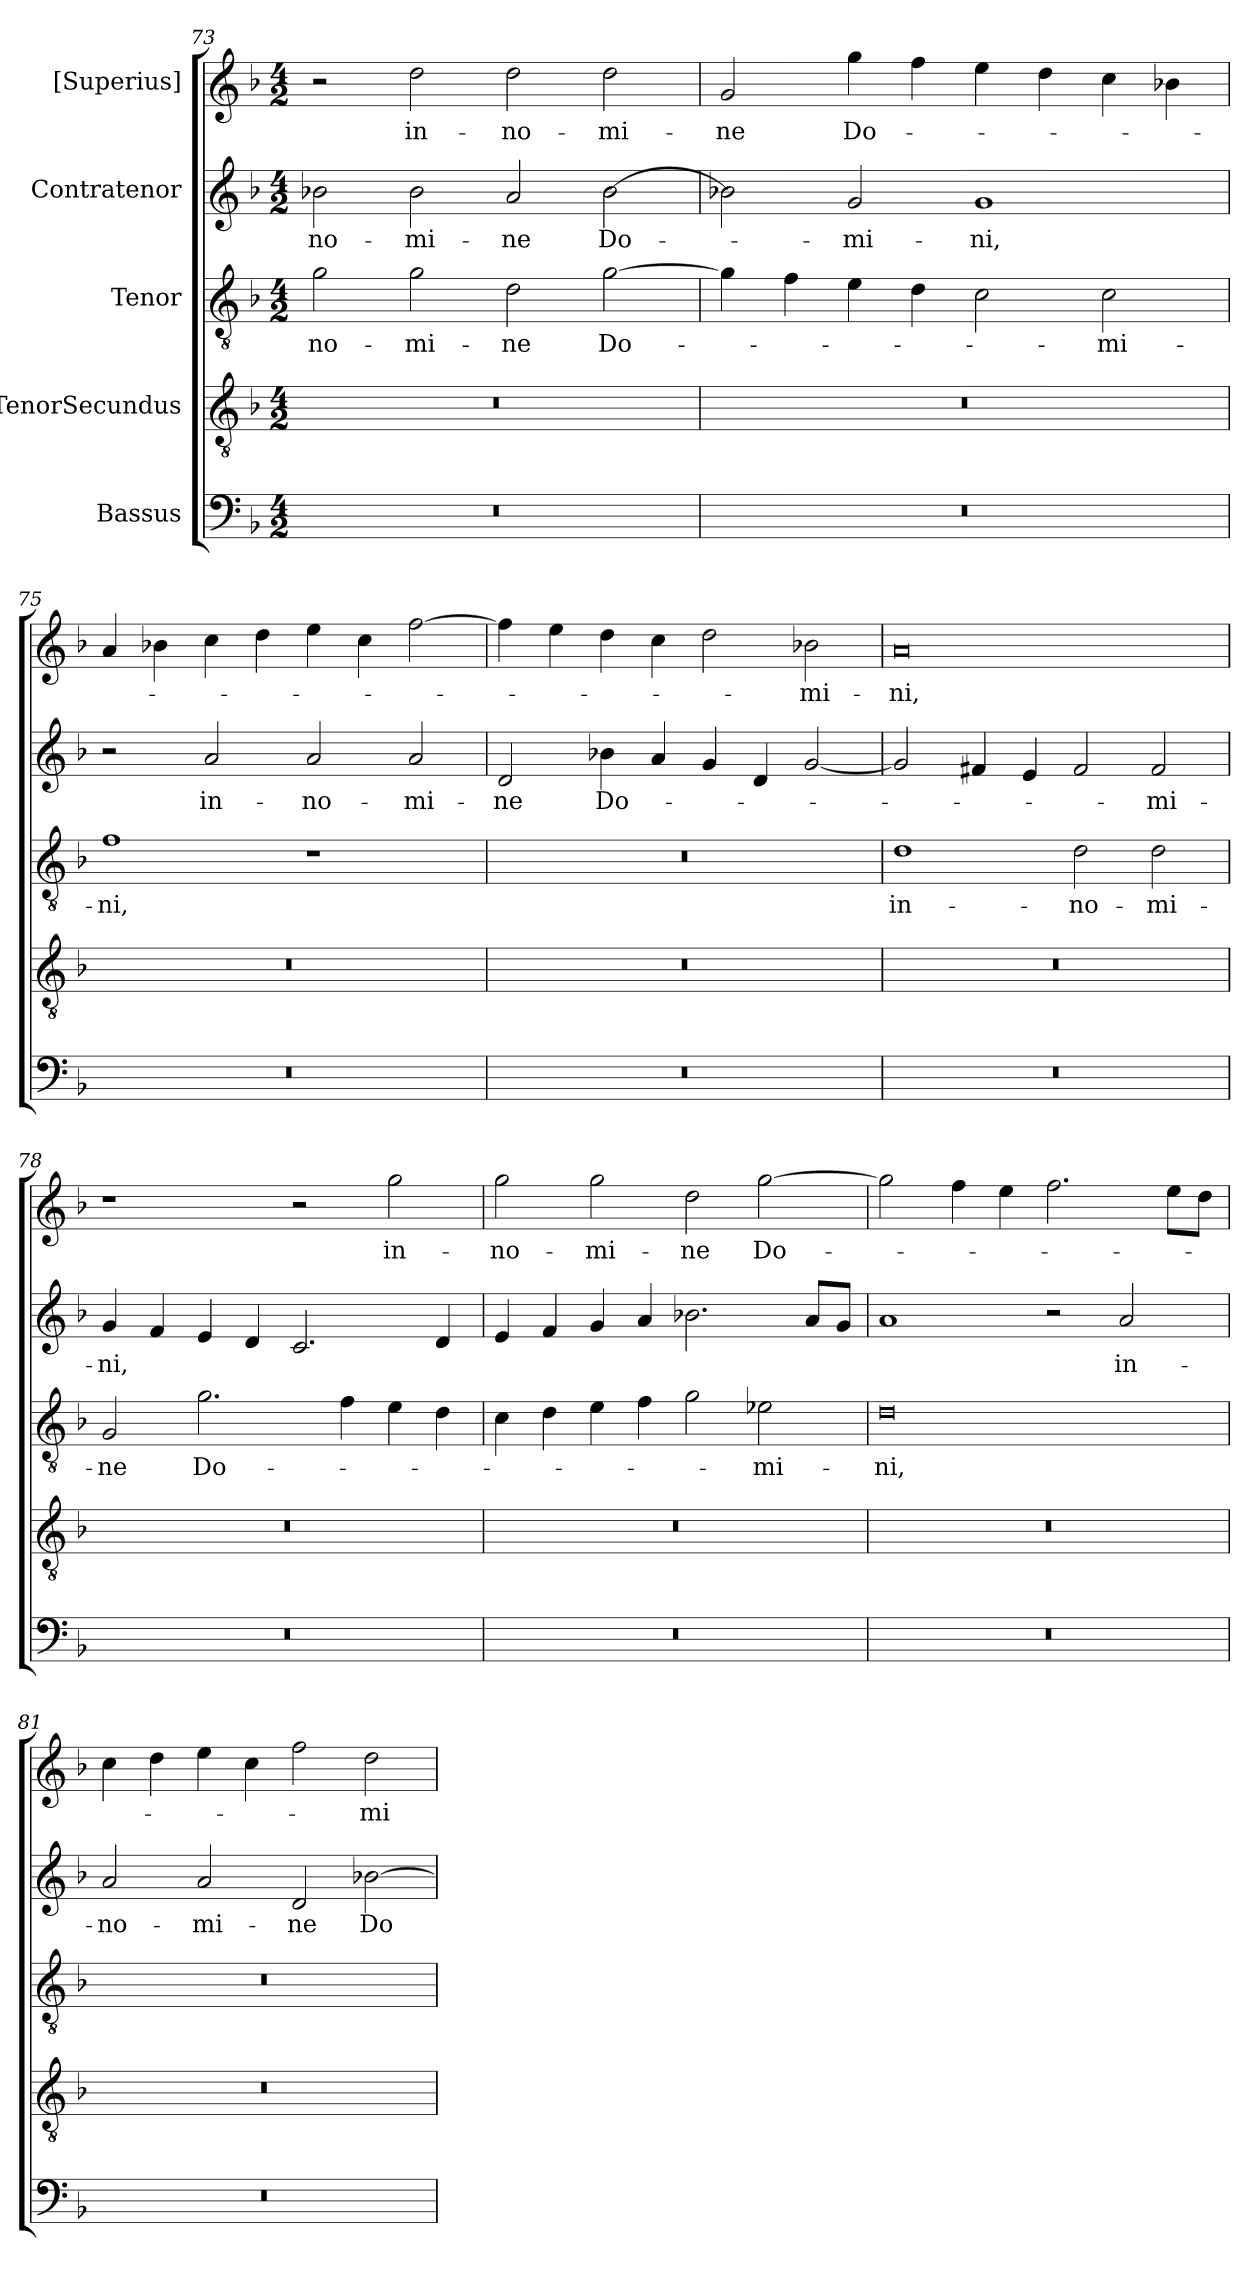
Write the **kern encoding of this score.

**kern	**kern	**kern	**text	**kern	**text	**kern	**text
*part5	*part4	*part3	*part3	*part2	*part2	*part1	*part1
*staff5	*staff4	*staff3	*staff3	*staff2	*staff2	*staff1	*staff1
*I"Bassus	*I"TenorSecundus	*I"Tenor	*	*I"Contratenor	*	*I"[Superius]	*
*clefF4	*clefGv2	*clefGv2	*	*clefG2	*	*clefG2	*
*k[b-]	*k[b-]	*k[b-]	*	*k[b-]	*	*k[b-]	*
*M4/2	*M4/2	*M4/2	*	*M4/2	*	*M4/2	*
=73	=73	=73	=73	=73	=73	=73	=73
0r	0r	2g\	no-	2b-X\	no-	2r	.
.	.	2g\	-mi-	2b-\	-mi-	2dd\	in-
.	.	2d\	-ne	2a/	-ne	2dd\	no-
.	.	[2g\	Do-	[2b-\	Do-	2dd\	-mi-
=74	=74	=74	=74	=74	=74	=74	=74
0r	0r	4g\]	.	2b-X\]	.	2g/	-ne
.	.	4f\	.	.	.	.	.
.	.	4e\	.	2g/	-mi-	4gg\	Do-
.	.	4d\	.	.	.	4ff\	.
.	.	2c\	.	1g/	-ni,	4ee\	.
.	.	.	.	.	.	4dd\	.
.	.	2c\	-mi-	.	.	4cc\	.
.	.	.	.	.	.	4b-X\	.
=75	=75	=75	=75	=75	=75	=75	=75
0r	0r	1f\	-ni,	2r	.	4a/	.
.	.	.	.	.	.	4b-X\	.
.	.	.	.	2a/	in-	4cc\	.
.	.	.	.	.	.	4dd\	.
.	.	1r	.	2a/	no-	4ee\	.
.	.	.	.	.	.	4cc\	.
.	.	.	.	2a/	-mi-	[2ff\	.
=76	=76	=76	=76	=76	=76	=76	=76
0r	0r	0r	.	2d/	-ne	4ff\]	.
.	.	.	.	.	.	4ee\	.
.	.	.	.	4b-X\	Do-	4dd\	.
.	.	.	.	4a/	.	4cc\	.
.	.	.	.	4g/	.	2dd\	.
.	.	.	.	4d/	.	.	.
.	.	.	.	[2g/	.	2b-X\	-mi-
=77	=77	=77	=77	=77	=77	=77	=77
0r	0r	1d\	in-	2g/]	.	0a/	-ni,
.	.	.	.	4f#X/	.	.	.
.	.	.	.	4e/	.	.	.
.	.	2d\	no-	2f#/	.	.	.
.	.	2d\	-mi-	2f#/	-mi-	.	.
=78	=78	=78	=78	=78	=78	=78	=78
0r	0r	2G/	-ne	4g/	-ni,	1r	.
.	.	.	.	4f/	.	.	.
.	.	2.g\	Do-	4e/	.	.	.
.	.	.	.	4d/	.	.	.
.	.	.	.	2.c/	.	2r	.
.	.	4f\	.	.	.	.	.
.	.	4e\	.	.	.	2gg\	in-
.	.	4d\	.	4d/	.	.	.
=79	=79	=79	=79	=79	=79	=79	=79
0r	0r	4c\	.	4e/	.	2gg\	no-
.	.	4d\	.	4f/	.	.	.
.	.	4e\	.	4g/	.	2gg\	-mi-
.	.	4f\	.	4a/	.	.	.
.	.	2g\	.	2.b-X\	.	2dd\	-ne
.	.	2e-X\	-mi-	.	.	[2gg\	Do-
.	.	.	.	8a/L	.	.	.
.	.	.	.	8g/J	.	.	.
=80	=80	=80	=80	=80	=80	=80	=80
0r	0r	0d\	-ni,	1a/	.	2gg\]	.
.	.	.	.	.	.	4ff\	.
.	.	.	.	.	.	4ee\	.
.	.	.	.	2r	.	2.ff\	.
.	.	.	.	2a/	in-	.	.
.	.	.	.	.	.	8ee\L	.
.	.	.	.	.	.	8dd\J	.
=81	=81	=81	=81	=81	=81	=81	=81
0r	0r	0r	.	2a/	no-	4cc\	.
.	.	.	.	.	.	4dd\	.
.	.	.	.	2a/	-mi-	4ee\	.
.	.	.	.	.	.	4cc\	.
.	.	.	.	2d/	-ne	2ff\	.
.	.	.	.	[2b-X\	Do-	2dd\	-mi-
=	=	=	=	=	=	=	=
*-	*-	*-	*-	*-	*-	*-	*-
